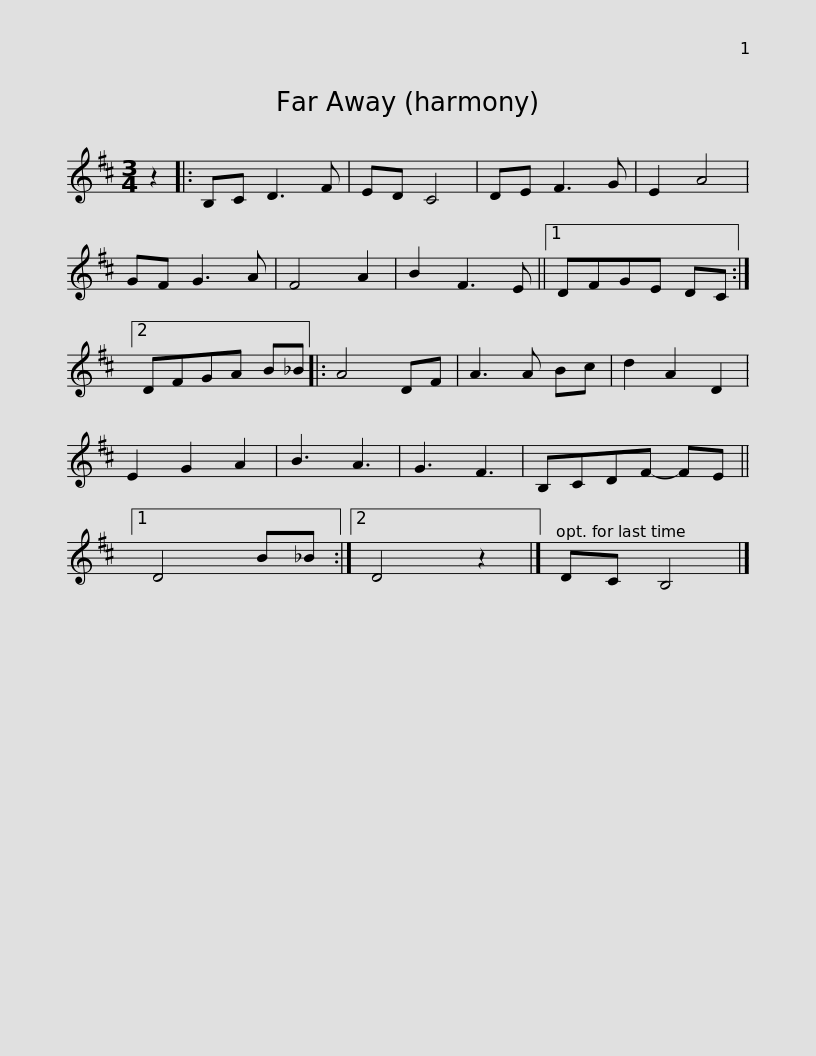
X:1
L:1/8
M:3/4
I:linebreak $
K:Bmin
V:1 treble
V:1
 z2 |: B,C D3 F | ED C4 | DE F3 G | E2 A4 | %5
 GF G3 A | F4 A2 | B2 F3 E ||1 DFGE DC :|2$ DFGA B_B |: %10
 A4 DF | A3 A Bc | d2 A2 D2 | E2 G2 A2 | B3 A3 | %15
 G3 F3 | B,CDF- FE ||1 D4 B_B :|2 D4 z2 |]$ DC B,4 |] %20
